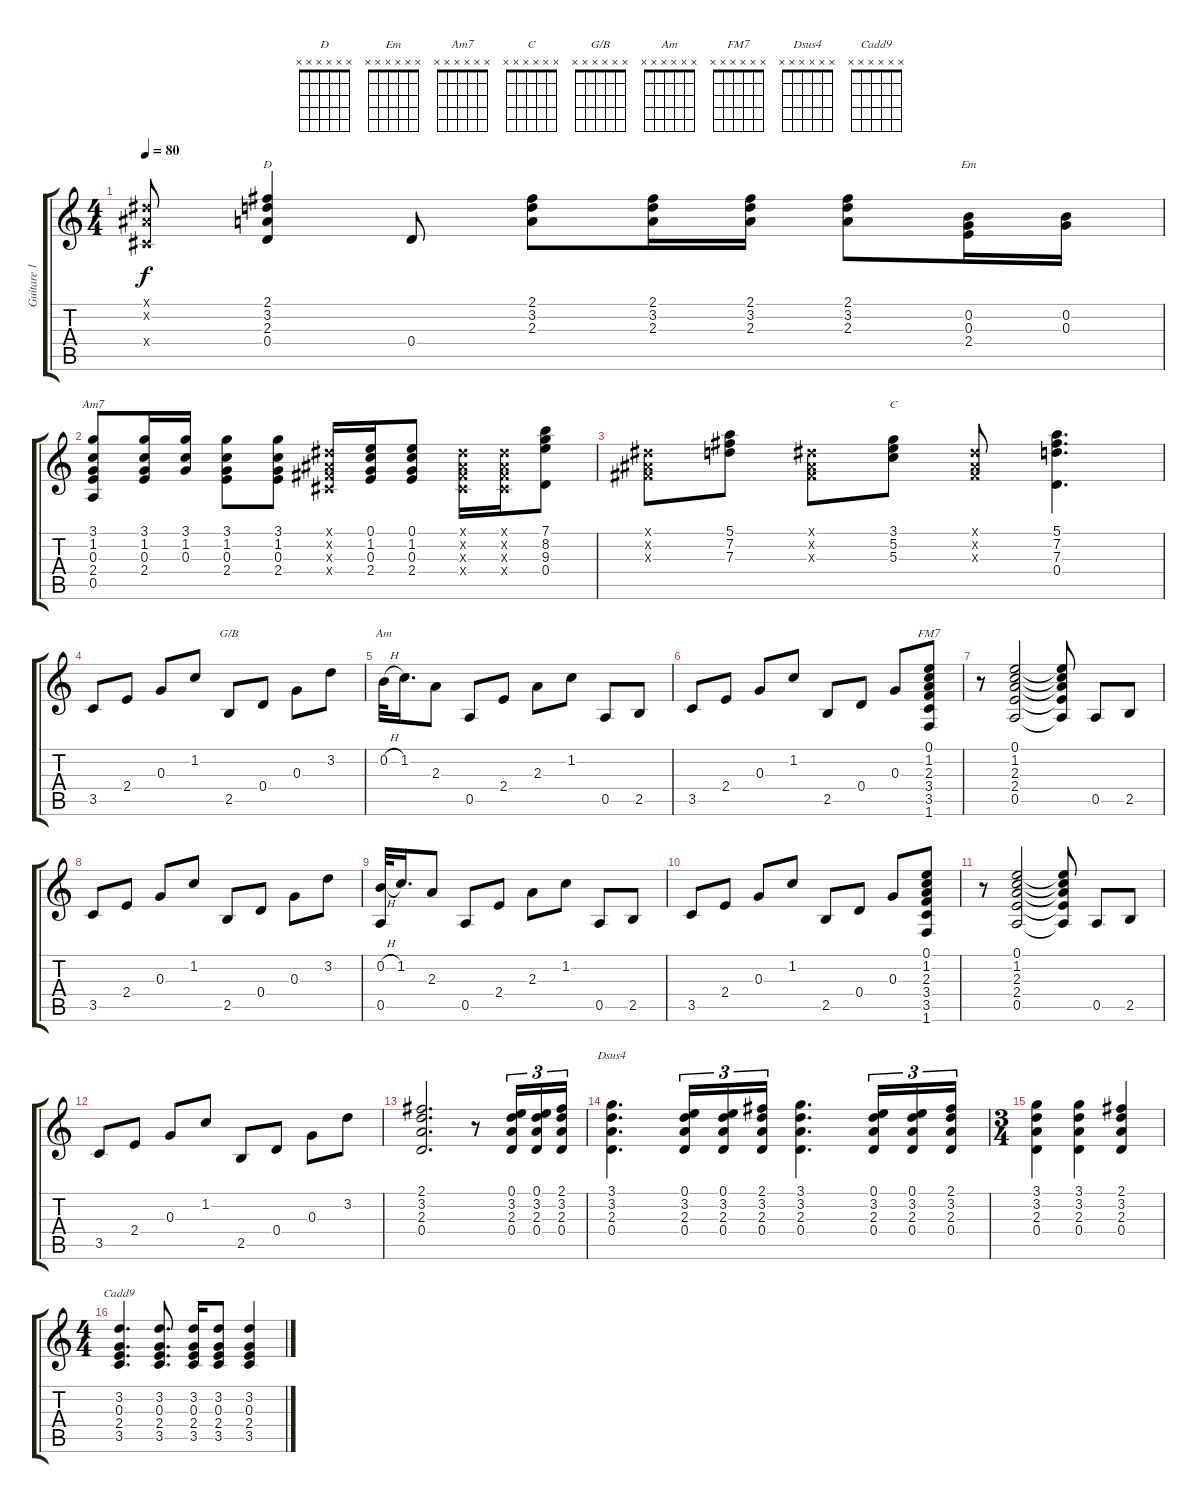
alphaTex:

\track ("Guitare 1" "Guitare 1") {instrument acousticguitarnylon}
\staff {score tabs}
\tuning (E4 B3 G3 D3 A2 E2) {hide}
\chord ("D" x x x x x x)
\chord ("Em" x x x x x x)
\chord ("Am7" x x x x x x)
\chord ("C" x x x x x x)
\chord ("G/B" x x x x x x)
\chord ("Am" x x x x x x)
\chord ("FM7" x x x x x x)
\chord ("Dsus4" x x x x x x)
\chord ("Cadd9" x x x x x x)
\ts (4 4)
\tempo 80
\clef g2
\ks c
(-1.1{x} -1.2{x} -1.4{x}).8{dy f} (2.1 3.2 2.3 0.4).4{ch "D"} 0.4.8 (2.1 3.2 2.3).8 (2.1 3.2 2.3).16 (2.1 3.2 2.3).16 (2.1 3.2 2.3).8 (0.2 0.3 2.4).16{ch "Em"} (0.2 0.3).16 |
(3.1 1.2 0.3 2.4 0.5).8{ch "Am7"} (3.1 1.2 0.3 2.4).16 (3.1 1.2 0.3).16 (3.1 1.2 0.3 2.4).8 (3.1 1.2 0.3 2.4).8 (-1.1{x} -1.2{x} -1.3{x} -1.4{x}).16 (0.1 1.2 0.3 2.4).16 (0.1 1.2 0.3 2.4).8 (-1.1{x} -1.2{x} -1.3{x} -1.4{x}).16 (-1.1{x} -1.2{x} -1.3{x} -1.4{x}).16 (7.1 8.2 9.3 0.4).8 |
(-1.1{x} -1.2{x} -1.3{x}).8 (5.1 7.2 7.3).8 (-1.1{x} -1.2{x} -1.3{x}).8 (3.1 5.2 5.3).8{ch "C"} (-1.1{x} -1.2{x} -1.3{x}).8 (5.1 7.2 7.3 0.4).4{d} |
3.5.8 2.4.8 0.3.8 1.2.8 2.5.8{ch "G/B"} 0.4.8 0.3.8 3.2.8 |
0.2{h}.32{ch "Am"} 1.2.16{d} 2.3.8 0.5.8 2.4.8 2.3.8 1.2.8 0.5.8 2.5.8 |
3.5.8 2.4.8 0.3.8 1.2.8 2.5.8 0.4.8 0.3.8 (0.1 1.2 2.3 3.4 3.5 1.6).8{ch "FM7"} |
r.8 (0.1 1.2 2.3 2.4 0.5).2 (0.1{t} 1.2{t} 2.3{t} 2.4{t} 0.5{t}).8 0.5.8 2.5.8 |
3.5.8 2.4.8 0.3.8 1.2.8 2.5.8 0.4.8 0.3.8 3.2.8 |
(0.2{h} 0.5).32 1.2.16{d} 2.3.8 0.5.8 2.4.8 2.3.8 1.2.8 0.5.8 2.5.8 |
3.5.8 2.4.8 0.3.8 1.2.8 2.5.8 0.4.8 0.3.8 (0.1 1.2 2.3 3.4 3.5 1.6).8 |
r.8 (0.1 1.2 2.3 2.4 0.5).2 (0.1{t} 1.2{t} 2.3{t} 2.4{t} 0.5{t}).8 0.5.8 2.5.8 |
3.5.8 2.4.8 0.3.8 1.2.8 2.5.8 0.4.8 0.3.8 3.2.8 |
(2.1 3.2 2.3 0.4).2{d} r.8 (0.1 3.2 2.3 0.4).16{tu (3 2)} (0.1 3.2 2.3 0.4).16{tu (3 2)} (2.1 3.2 2.3 0.4).16{tu (3 2)} |
(3.1 3.2 2.3 0.4).4{d ch "Dsus4"} (0.1 3.2 2.3 0.4).16{tu (3 2)} (0.1 3.2 2.3 0.4).16{tu (3 2)} (2.1 3.2 2.3 0.4).16{tu (3 2)} (3.1 3.2 2.3 0.4).4{d} (0.1 3.2 2.3 0.4).16{tu (3 2)} (0.1 3.2 2.3 0.4).16{tu (3 2)} (2.1 3.2 2.3 0.4).16{tu (3 2)} |
\ts (3 4)
(3.1 3.2 2.3 0.4).4 (3.1 3.2 2.3 0.4).4 (2.1 3.2 2.3 0.4).4 |
\ts (4 4)
(3.2 0.3 2.4 3.5).4{d ch "Cadd9"} (3.2 0.3 2.4 3.5).8{d} (3.2 0.3 2.4 3.5).16 (3.2 0.3 2.4 3.5).8 (3.2 0.3 2.4 3.5).4
